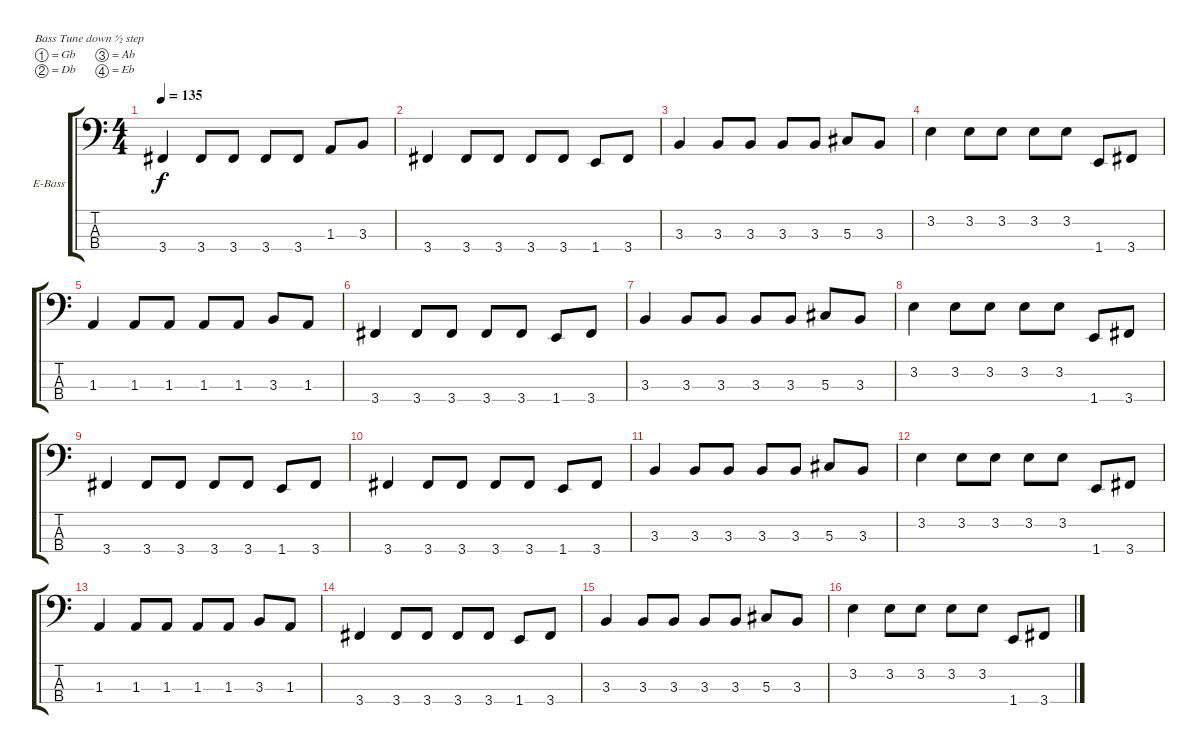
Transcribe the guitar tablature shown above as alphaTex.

\bracketExtendMode groupsimilarinstruments
\firstSystemTrackNameOrientation horizontal
\otherSystemsTrackNameOrientation horizontal
\track ("±´Ë¾" "E-Bass") {instrument electricbassfinger}
\staff {score tabs}
\tuning (Gb2 Db2 Ab1 Eb1)
\ts (4 4)
\tempo 135
\clef f4
\ks c
3.4.4{dy f} 3.4.8 3.4.8 3.4.8 3.4.8 1.3.8 3.3.8 |
3.4.4 3.4.8 3.4.8 3.4.8 3.4.8 1.4.8 3.4.8 |
3.3.4 3.3.8 3.3.8 3.3.8 3.3.8 5.3.8 3.3.8 |
3.2.4 3.2.8 3.2.8 3.2.8 3.2.8 1.4.8 3.4.8 |
1.3.4 1.3.8 1.3.8 1.3.8 1.3.8 3.3.8 1.3.8 |
3.4.4 3.4.8 3.4.8 3.4.8 3.4.8 1.4.8 3.4.8 |
3.3.4 3.3.8 3.3.8 3.3.8 3.3.8 5.3.8 3.3.8 |
3.2.4 3.2.8 3.2.8 3.2.8 3.2.8 1.4.8 3.4.8 |
3.4.4 3.4.8 3.4.8 3.4.8 3.4.8 1.4.8 3.4.8 |
3.4.4 3.4.8 3.4.8 3.4.8 3.4.8 1.4.8 3.4.8 |
3.3.4 3.3.8 3.3.8 3.3.8 3.3.8 5.3.8 3.3.8 |
3.2.4 3.2.8 3.2.8 3.2.8 3.2.8 1.4.8 3.4.8 |
1.3.4 1.3.8 1.3.8 1.3.8 1.3.8 3.3.8 1.3.8 |
3.4.4 3.4.8 3.4.8 3.4.8 3.4.8 1.4.8 3.4.8 |
3.3.4 3.3.8 3.3.8 3.3.8 3.3.8 5.3.8 3.3.8 |
3.2.4 3.2.8 3.2.8 3.2.8 3.2.8 1.4.8 3.4.8
